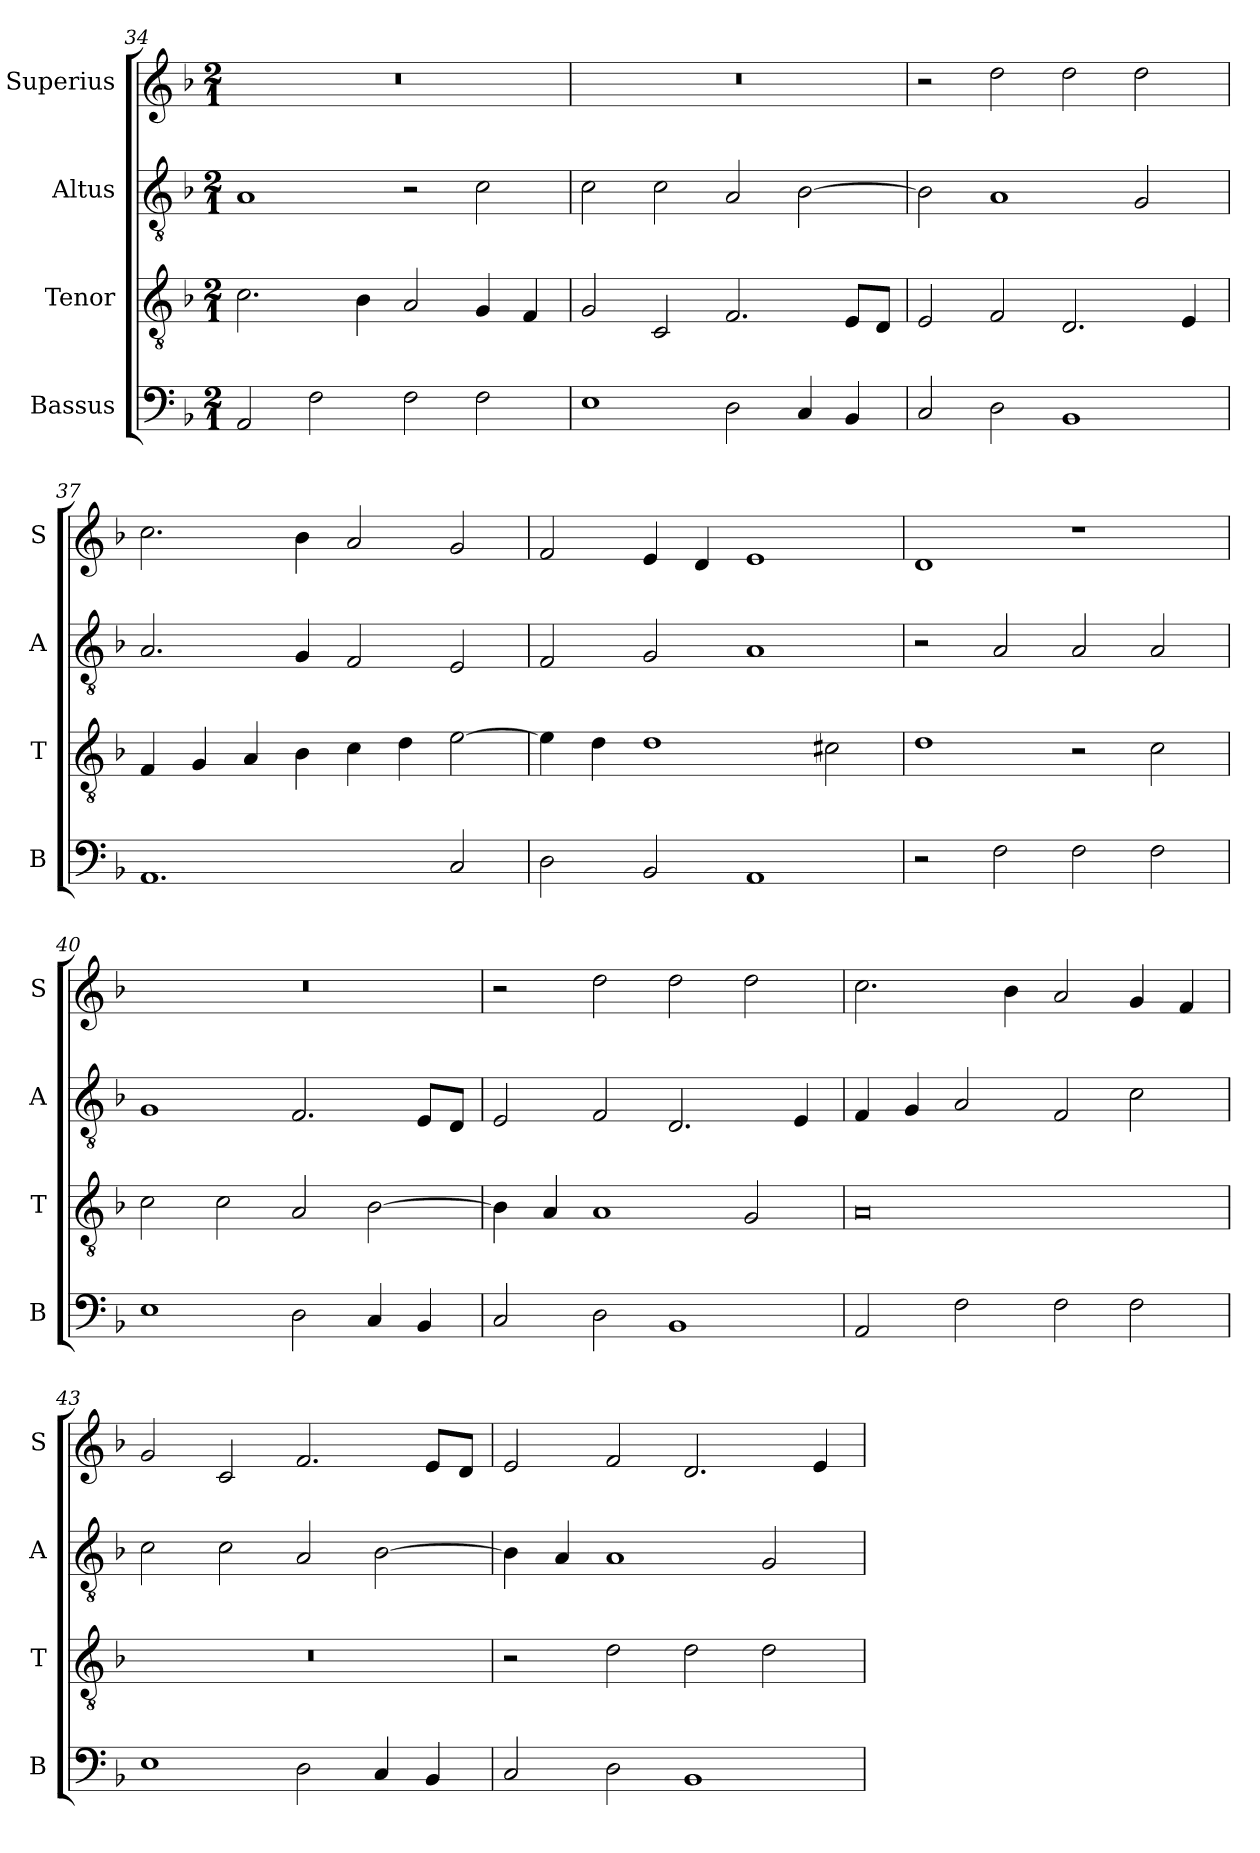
**kern	**kern	**kern	**kern
*part4	*part3	*part2	*part1
*staff4	*staff3	*staff2	*staff1
*I"Bassus	*I"Tenor	*I"Altus	*I"Superius
*I'B	*I'T	*I'A	*I'S
*clefF4	*clefGv2	*clefGv2	*clefG2
*k[b-]	*k[b-]	*k[b-]	*k[b-]
*F:	*F:	*F:	*F:
*M2/1	*M2/1	*M2/1	*M2/1
=34	=34	=34	=34
2AA	2.c	1A	0r
2F	.	.	.
.	4B-	.	.
2F	2A	2r	.
2F	4G	2c	.
.	4F	.	.
=35	=35	=35	=35
1E	2G	2c	0r
.	2C	2c	.
2D	2.F	2A	.
4C	.	[2B-	.
4BB-	8EL	.	.
.	8DJ	.	.
=36	=36	=36	=36
2C	2E	2B-]	2r
2D	2F	1A	2dd
1BB-	2.D	.	2dd
.	.	2G	2dd
.	4E	.	.
=37	=37	=37	=37
1.AA	4F	2.A	2.cc
.	4G	.	.
.	4A	.	.
.	4B-	4G	4b-
.	4c	2F	2a
.	4d	.	.
2C	[2e	2E	2g
=38	=38	=38	=38
2D	4e]	2F	2f
.	4d	.	.
2BB-	1d	2G	4e
.	.	.	4d
1AA	.	1A	1e
.	2c#X	.	.
=39	=39	=39	=39
2r	1d	2r	1d
2F	.	2A	.
2F	2r	2A	1r
2F	2c	2A	.
=40	=40	=40	=40
1E	2c	1G	0r
.	2c	.	.
2D	2A	2.F	.
4C	[2B-	.	.
4BB-	.	8EL	.
.	.	8DJ	.
=41	=41	=41	=41
2C	4B-]	2E	2r
.	4A	.	.
2D	1A	2F	2dd
1BB-	.	2.D	2dd
.	2G	.	2dd
.	.	4E	.
=42	=42	=42	=42
2AA	0A	4F	2.cc
.	.	4G	.
2F	.	2A	.
.	.	.	4b-
2F	.	2F	2a
2F	.	2c	4g
.	.	.	4f
=43	=43	=43	=43
1E	0r	2c	2g
.	.	2c	2c
2D	.	2A	2.f
4C	.	[2B-	.
4BB-	.	.	8eL
.	.	.	8dJ
=44	=44	=44	=44
2C	2r	4B-]	2e
.	.	4A	.
2D	2d	1A	2f
1BB-	2d	.	2.d
.	2d	2G	.
.	.	.	4e
=	=	=	=
*-	*-	*-	*-
